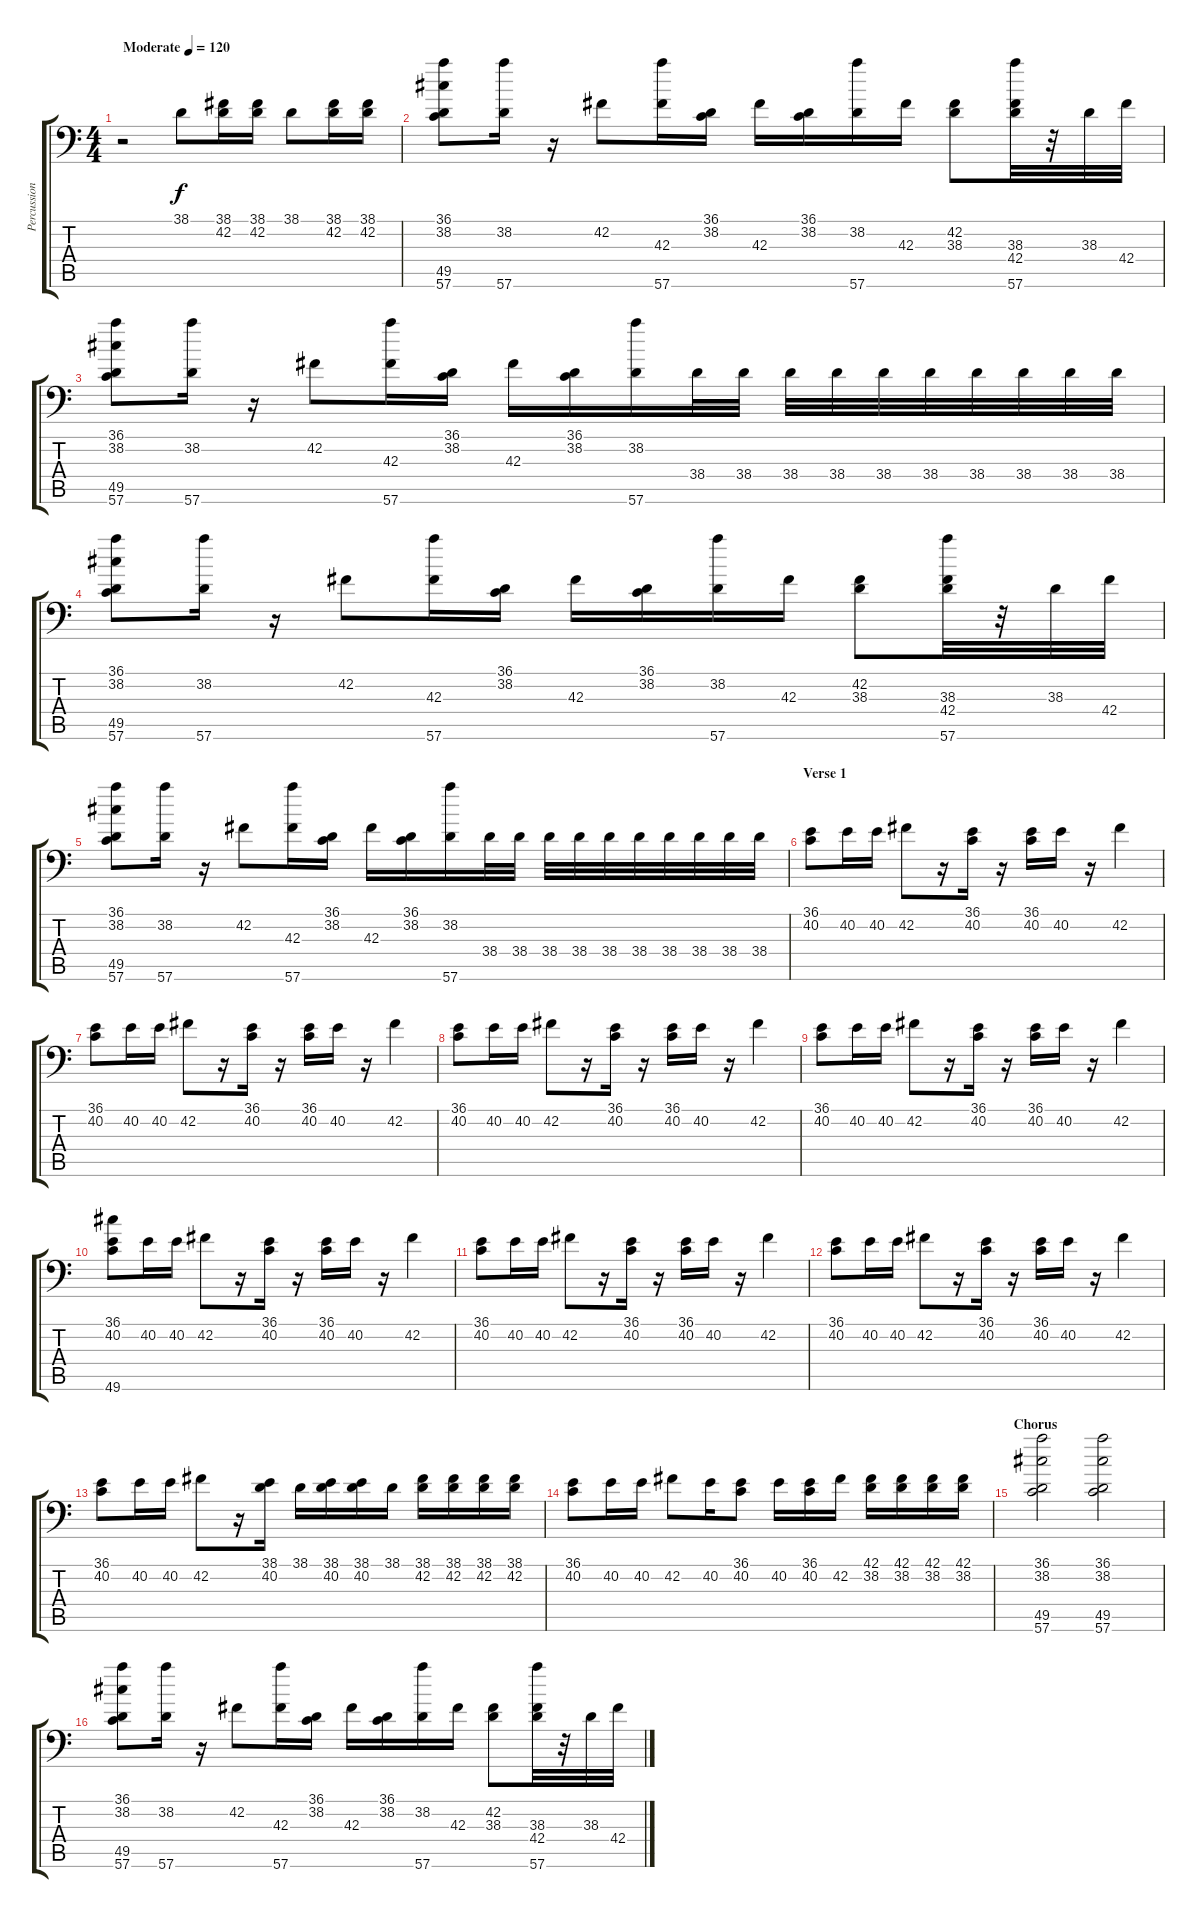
\track ("Percussion" "Percussion") {instrument acousticgrandpiano}
\staff {score tabs}
\tuning (C-1 C-1 C-1 C-1 C-1 C-1) {hide}
\ts (4 4)
\tempo (120 "Moderate")
\clef f4
\ks c
r.2{dy f instrument acousticgrandpiano} 38.1.8 (38.1 42.2).16 (38.1 42.2).16 38.1.8 (38.1 42.2).16 (38.1 42.2).16 |
(36.1 38.2 49.5 57.6).8 (38.2 57.6).16 r.16 42.2.8 (42.3 57.6).16 (36.1 38.2).16 42.3.16 (36.1 38.2).16 (38.2 57.6).16 42.3.16 (42.2 38.3).8 (38.3 42.4 57.6).32 r.32 38.3.32 42.4.32 |
(36.1 38.2 49.5 57.6).8 (38.2 57.6).16 r.16 42.2.8 (42.3 57.6).16 (36.1 38.2).16 42.3.16 (36.1 38.2).16 (38.2 57.6).16 38.4.32 38.4.32 38.4.32 38.4.32 38.4.32 38.4.32 38.4.32 38.4.32 38.4.32 38.4.32 |
(36.1 38.2 49.5 57.6).8 (38.2 57.6).16 r.16 42.2.8 (42.3 57.6).16 (36.1 38.2).16 42.3.16 (36.1 38.2).16 (38.2 57.6).16 42.3.16 (42.2 38.3).8 (38.3 42.4 57.6).32 r.32 38.3.32 42.4.32 |
(36.1 38.2 49.5 57.6).8 (38.2 57.6).16 r.16 42.2.8 (42.3 57.6).16 (36.1 38.2).16 42.3.16 (36.1 38.2).16 (38.2 57.6).16 38.4.32 38.4.32 38.4.32 38.4.32 38.4.32 38.4.32 38.4.32 38.4.32 38.4.32 38.4.32 |
\section ("" "Verse 1")
(36.1 40.2).8 40.2.16 40.2.16 42.2.8 r.16 (36.1 40.2).16 r.16 (36.1 40.2).16 40.2.16 r.16 42.2.4 |
(36.1 40.2).8 40.2.16 40.2.16 42.2.8 r.16 (36.1 40.2).16 r.16 (36.1 40.2).16 40.2.16 r.16 42.2.4 |
(36.1 40.2).8 40.2.16 40.2.16 42.2.8 r.16 (36.1 40.2).16 r.16 (36.1 40.2).16 40.2.16 r.16 42.2.4 |
(36.1 40.2).8 40.2.16 40.2.16 42.2.8 r.16 (36.1 40.2).16 r.16 (36.1 40.2).16 40.2.16 r.16 42.2.4 |
(36.1 40.2 49.6).8 40.2.16 40.2.16 42.2.8 r.16 (36.1 40.2).16 r.16 (36.1 40.2).16 40.2.16 r.16 42.2.4 |
(36.1 40.2).8 40.2.16 40.2.16 42.2.8 r.16 (36.1 40.2).16 r.16 (36.1 40.2).16 40.2.16 r.16 42.2.4 |
(36.1 40.2).8 40.2.16 40.2.16 42.2.8 r.16 (36.1 40.2).16 r.16 (36.1 40.2).16 40.2.16 r.16 42.2.4 |
(36.1 40.2).8 40.2.16 40.2.16 42.2.8 r.16 (38.1 40.2).16 38.1.16 (38.1 40.2).16 (38.1 40.2).16 38.1.16 (38.1 42.2).16 (38.1 42.2).16 (38.1 42.2).16 (38.1 42.2).16 |
(36.1 40.2).8 40.2.16 40.2.16 42.2.8 40.2.16 (36.1 40.2).8 40.2.16 (36.1 40.2).16 42.2.16 (42.1 38.2).16 (42.1 38.2).16 (42.1 38.2).16 (42.1 38.2).16 |
\section ("" "Chorus")
(36.1 38.2 49.5 57.6).2 (36.1 38.2 49.5 57.6).2 |
(36.1 38.2 49.5 57.6).8 (38.2 57.6).16 r.16 42.2.8 (42.3 57.6).16 (36.1 38.2).16 42.3.16 (36.1 38.2).16 (38.2 57.6).16 42.3.16 (42.2 38.3).8 (38.3 42.4 57.6).32 r.32 38.3.32 42.4.32
